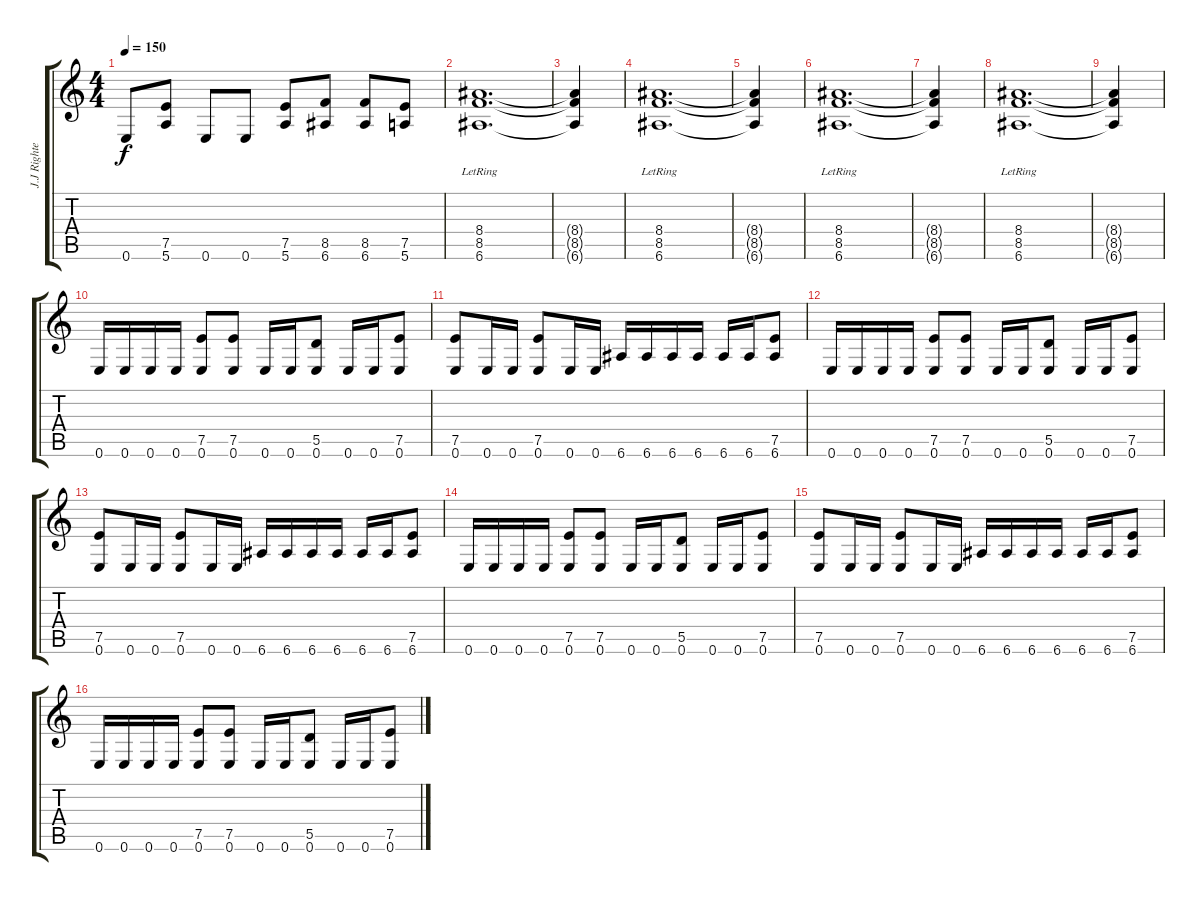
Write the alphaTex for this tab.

\track ("J.J Righteous" "J.J Righte") {instrument distortionguitar}
\staff {score tabs}
\tuning (E4 B3 G3 D3 A2 E2) {hide}
\ts (4 4)
\tempo 150
\clef g2
\ks c
0.6.8{dy f} (7.5 5.6).8 0.6.8 0.6.8 (7.5 5.6).8 (8.5 6.6).8 (8.5 6.6).8 (7.5 5.6).8 |
(8.4{lr} 8.5{lr} 6.6).1{d} |
(8.4{t} 8.5{t} 6.6{t}).4 |
(8.4{lr} 8.5{lr} 6.6).1{d} |
(8.4{t} 8.5{t} 6.6{t}).4 |
(8.4{lr} 8.5{lr} 6.6).1{d} |
(8.4{t} 8.5{t} 6.6{t}).4 |
(8.4{lr} 8.5{lr} 6.6).1{d} |
(8.4{t} 8.5{t} 6.6{t}).4 |
0.6.16 0.6.16 0.6.16 0.6.16 (7.5 0.6).8 (7.5 0.6).8 0.6.16 0.6.16 (5.5 0.6).8 0.6.16 0.6.16 (7.5 0.6).8 |
(7.5 0.6).8 0.6.16 0.6.16 (7.5 0.6).8 0.6.16 0.6.16 6.6.16 6.6.16 6.6.16 6.6.16 6.6.16 6.6.16 (7.5 6.6).8 |
0.6.16 0.6.16 0.6.16 0.6.16 (7.5 0.6).8 (7.5 0.6).8 0.6.16 0.6.16 (5.5 0.6).8 0.6.16 0.6.16 (7.5 0.6).8 |
(7.5 0.6).8 0.6.16 0.6.16 (7.5 0.6).8 0.6.16 0.6.16 6.6.16 6.6.16 6.6.16 6.6.16 6.6.16 6.6.16 (7.5 6.6).8 |
0.6.16 0.6.16 0.6.16 0.6.16 (7.5 0.6).8 (7.5 0.6).8 0.6.16 0.6.16 (5.5 0.6).8 0.6.16 0.6.16 (7.5 0.6).8 |
(7.5 0.6).8 0.6.16 0.6.16 (7.5 0.6).8 0.6.16 0.6.16 6.6.16 6.6.16 6.6.16 6.6.16 6.6.16 6.6.16 (7.5 6.6).8 |
0.6.16 0.6.16 0.6.16 0.6.16 (7.5 0.6).8 (7.5 0.6).8 0.6.16 0.6.16 (5.5 0.6).8 0.6.16 0.6.16 (7.5 0.6).8
